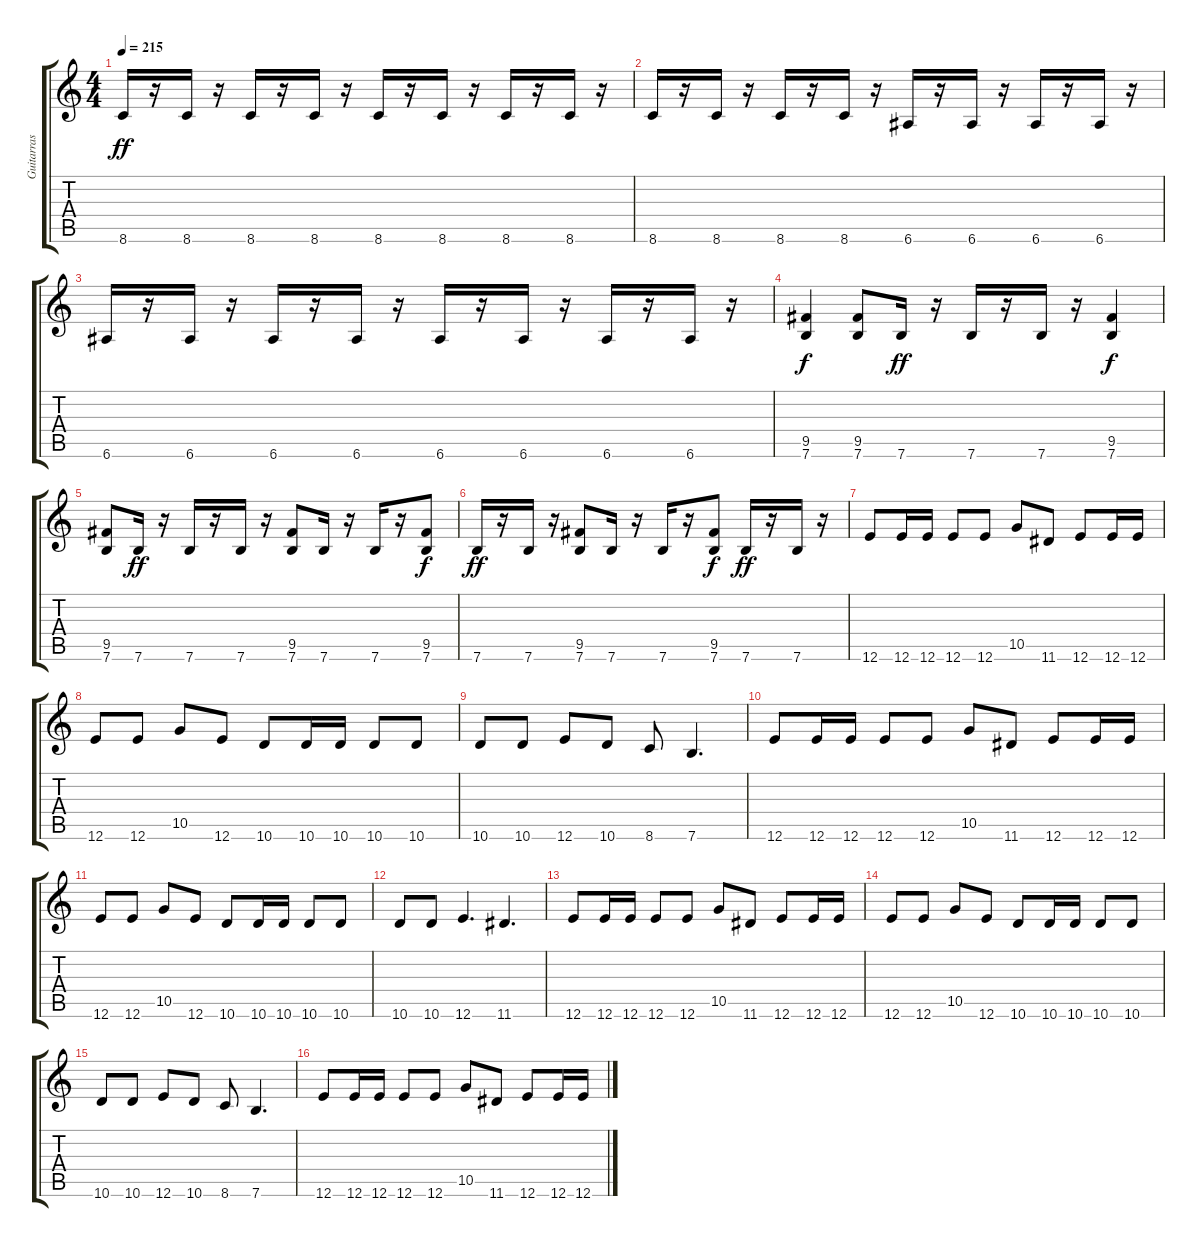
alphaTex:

\track ("Guitarras" "Guitarras") {instrument distortionguitar}
\staff {score tabs}
\tuning (E4 B3 G3 D3 A2 E2) {hide}
\ts (4 4)
\tempo 215
\clef g2
\ks c
8.6.16{dy ff} r.16 8.6.16 r.16 8.6.16 r.16 8.6.16 r.16 8.6.16 r.16 8.6.16 r.16 8.6.16 r.16 8.6.16 r.16 |
8.6.16 r.16 8.6.16 r.16 8.6.16 r.16 8.6.16 r.16 6.6.16 r.16 6.6.16 r.16 6.6.16 r.16 6.6.16 r.16 |
6.6.16 r.16 6.6.16 r.16 6.6.16 r.16 6.6.16 r.16 6.6.16 r.16 6.6.16 r.16 6.6.16 r.16 6.6.16 r.16 |
(9.5 7.6).4{dy f} (9.5 7.6).8 7.6.16{dy ff} r.16 7.6.16 r.16 7.6.16 r.16 (9.5 7.6).4{dy f} |
(9.5 7.6).8 7.6.16{dy ff} r.16 7.6.16 r.16 7.6.16 r.16 (9.5 7.6).8 7.6.16 r.16 7.6.16 r.16 (9.5 7.6).8{dy f} |
7.6.16{dy ff} r.16 7.6.16 r.16 (9.5 7.6).8 7.6.16 r.16 7.6.16 r.16 (9.5 7.6).8{dy f} 7.6.16{dy ff} r.16 7.6.16 r.16 |
12.6.8 12.6.16 12.6.16 12.6.8 12.6.8 10.5.8 11.6.8 12.6.8 12.6.16 12.6.16 |
12.6.8 12.6.8 10.5.8 12.6.8 10.6.8 10.6.16 10.6.16 10.6.8 10.6.8 |
10.6.8 10.6.8 12.6.8 10.6.8 8.6.8 7.6.4{d} |
12.6.8 12.6.16 12.6.16 12.6.8 12.6.8 10.5.8 11.6.8 12.6.8 12.6.16 12.6.16 |
12.6.8 12.6.8 10.5.8 12.6.8 10.6.8 10.6.16 10.6.16 10.6.8 10.6.8 |
10.6.8 10.6.8 12.6.4{d} 11.6.4{d} |
12.6.8 12.6.16 12.6.16 12.6.8 12.6.8 10.5.8 11.6.8 12.6.8 12.6.16 12.6.16 |
12.6.8 12.6.8 10.5.8 12.6.8 10.6.8 10.6.16 10.6.16 10.6.8 10.6.8 |
10.6.8 10.6.8 12.6.8 10.6.8 8.6.8 7.6.4{d} |
12.6.8 12.6.16 12.6.16 12.6.8 12.6.8 10.5.8 11.6.8 12.6.8 12.6.16 12.6.16
